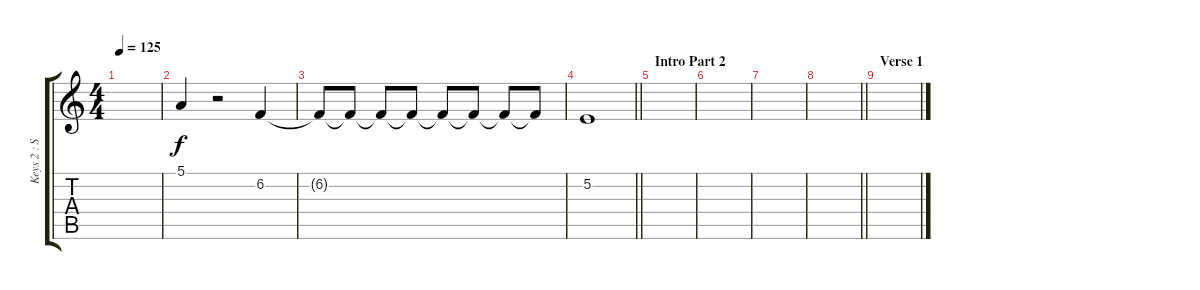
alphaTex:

\track ("Keys 2 : Strings" "Keys 2 : S") {instrument tremolostrings}
\staff {score tabs}
\tuning (E4 B3 G3 D3 A2 E2) {hide}
\ts (4 4)
\tempo 125
\clef g2
\ks c
|
5.1.4 r.2 6.2.4 |
6.2{t}.8 6.2{t}.8 6.2{t}.8 6.2{t}.8 6.2{t}.8 6.2{t}.8 6.2{t}.8 6.2{t}.8 |
\barLineRight lightlight
5.2.1 |
\section ("" "Intro Part 2")
|
|
|
\barLineRight lightlight
|
\section ("" "Verse 1")
